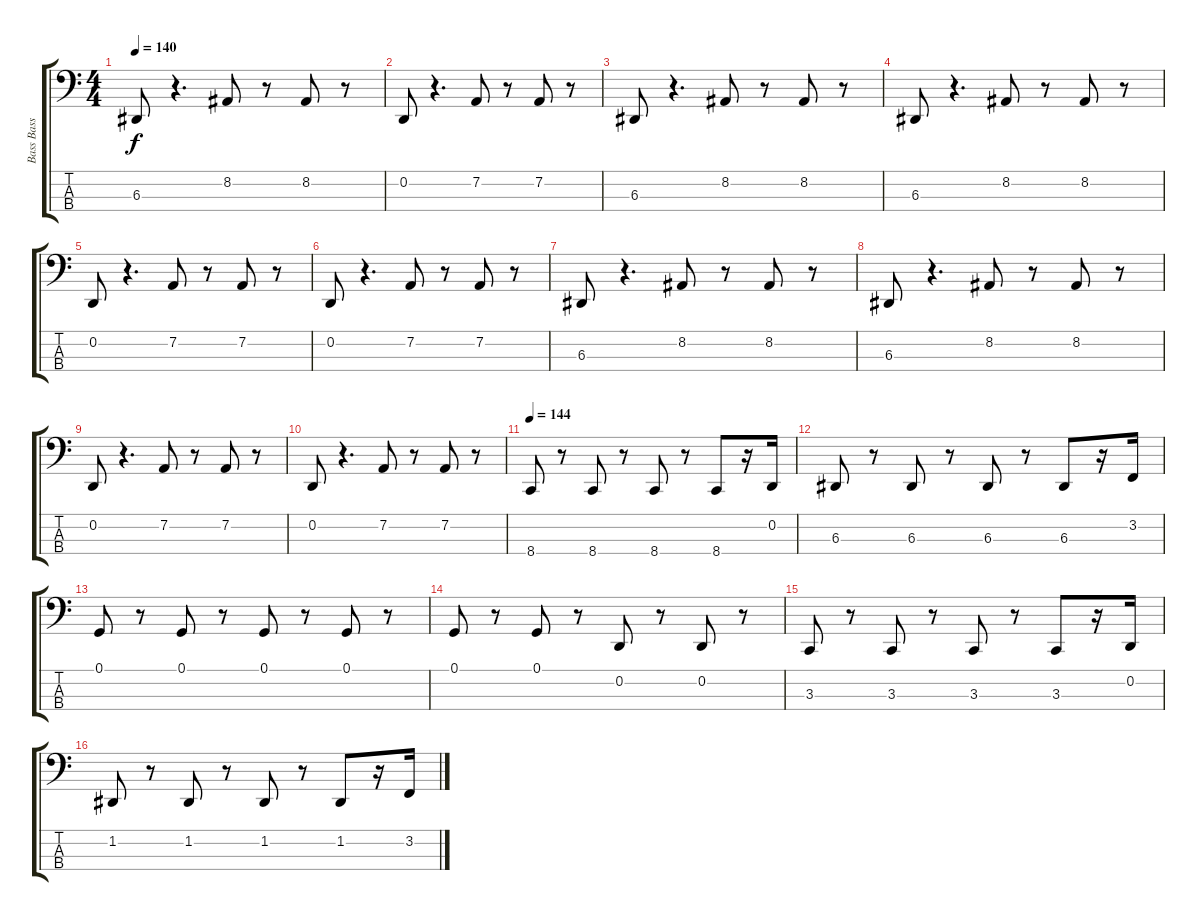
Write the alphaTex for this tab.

\track ("Bass Bass" "Bass Bass") {instrument acousticgrandpiano}
\staff {score tabs}
\tuning (G2 D2 A1 E1) {hide}
\ts (4 4)
\tempo 140
\clef f4
\ks c
6.3.8{dy f} r.4{d} 8.2.8 r.8 8.2.8 r.8 |
0.2.8 r.4{d} 7.2.8 r.8 7.2.8 r.8 |
6.3.8 r.4{d} 8.2.8 r.8 8.2.8 r.8 |
6.3.8 r.4{d} 8.2.8 r.8 8.2.8 r.8 |
0.2.8 r.4{d} 7.2.8 r.8 7.2.8 r.8 |
0.2.8 r.4{d} 7.2.8 r.8 7.2.8 r.8 |
6.3.8 r.4{d} 8.2.8 r.8 8.2.8 r.8 |
6.3.8 r.4{d} 8.2.8 r.8 8.2.8 r.8 |
0.2.8 r.4{d} 7.2.8 r.8 7.2.8 r.8 |
0.2.8 r.4{d} 7.2.8 r.8 7.2.8 r.8 |
\tempo 144
8.4.8 r.8 8.4.8 r.8 8.4.8 r.8 8.4.8 r.16 0.2.16 |
6.3.8 r.8 6.3.8 r.8 6.3.8 r.8 6.3.8 r.16 3.2.16 |
0.1.8 r.8 0.1.8 r.8 0.1.8 r.8 0.1.8 r.8 |
0.1.8 r.8 0.1.8 r.8 0.2.8 r.8 0.2.8 r.8 |
3.3.8 r.8 3.3.8 r.8 3.3.8 r.8 3.3.8 r.16 0.2.16 |
1.2.8 r.8 1.2.8 r.8 1.2.8 r.8 1.2.8 r.16 3.2.16
